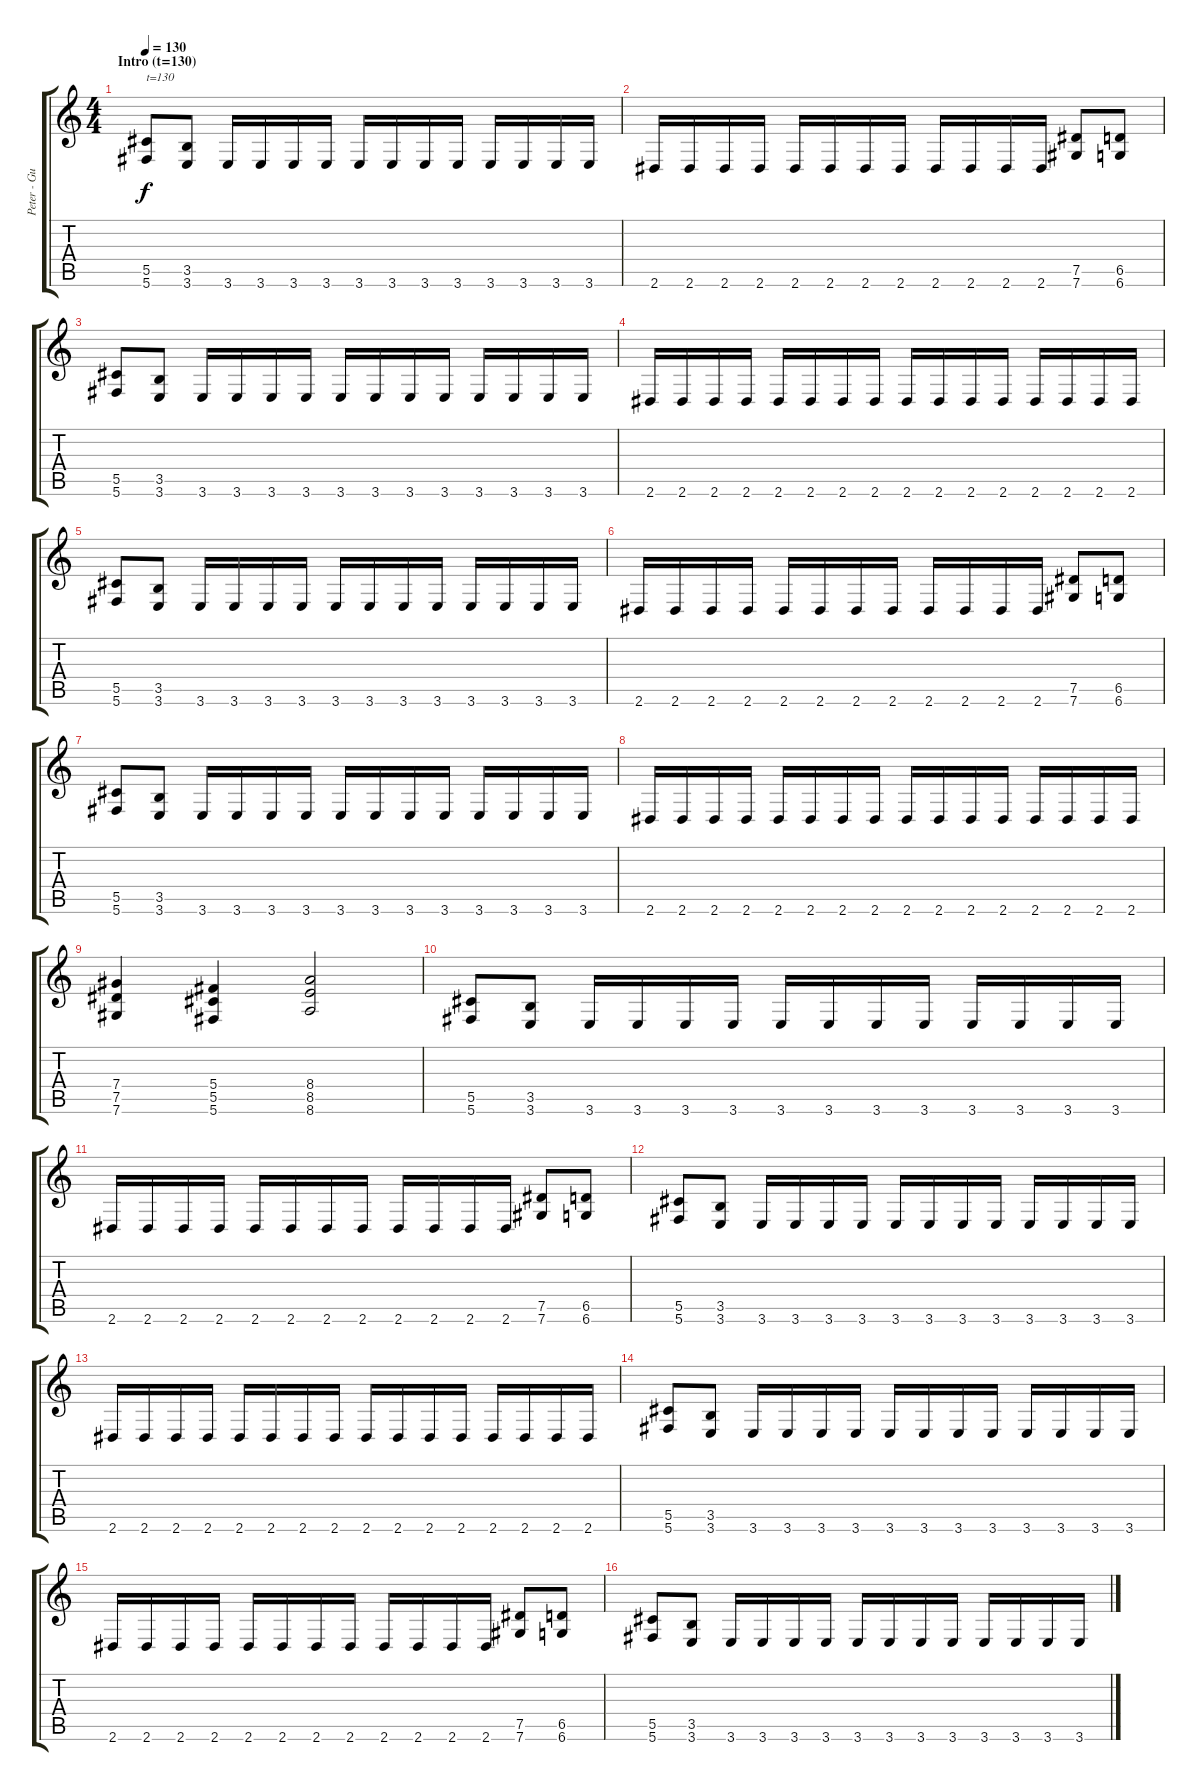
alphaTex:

\track ("Peter - Guitar" "Peter - Gu") {instrument distortionguitar}
\staff {score tabs}
\tuning (Eb4 Bb3 Gb3 Db3 Ab2 Db2) {hide}
\ts (4 4)
\section ("" "Intro (t=130)")
\tempo 130
\clef g2
\ks c
(5.5 5.6).8{txt "t=130" dy f volume 12 balance 2 instrument distortionguitar} (3.5 3.6).8 3.6.16 3.6.16 3.6.16 3.6.16 3.6.16 3.6.16 3.6.16 3.6.16 3.6.16 3.6.16 3.6.16 3.6.16 |
2.6.16 2.6.16 2.6.16 2.6.16 2.6.16 2.6.16 2.6.16 2.6.16 2.6.16 2.6.16 2.6.16 2.6.16 (7.5 7.6).8 (6.5 6.6).8 |
(5.5 5.6).8 (3.5 3.6).8 3.6.16 3.6.16 3.6.16 3.6.16 3.6.16 3.6.16 3.6.16 3.6.16 3.6.16 3.6.16 3.6.16 3.6.16 |
2.6.16 2.6.16 2.6.16 2.6.16 2.6.16 2.6.16 2.6.16 2.6.16 2.6.16 2.6.16 2.6.16 2.6.16 2.6.16 2.6.16 2.6.16 2.6.16 |
(5.5 5.6).8 (3.5 3.6).8 3.6.16 3.6.16 3.6.16 3.6.16 3.6.16 3.6.16 3.6.16 3.6.16 3.6.16 3.6.16 3.6.16 3.6.16 |
2.6.16 2.6.16 2.6.16 2.6.16 2.6.16 2.6.16 2.6.16 2.6.16 2.6.16 2.6.16 2.6.16 2.6.16 (7.5 7.6).8 (6.5 6.6).8 |
(5.5 5.6).8 (3.5 3.6).8 3.6.16 3.6.16 3.6.16 3.6.16 3.6.16 3.6.16 3.6.16 3.6.16 3.6.16 3.6.16 3.6.16 3.6.16 |
2.6.16 2.6.16 2.6.16 2.6.16 2.6.16 2.6.16 2.6.16 2.6.16 2.6.16 2.6.16 2.6.16 2.6.16 2.6.16 2.6.16 2.6.16 2.6.16 |
(7.4 7.5 7.6).4 (5.4 5.5 5.6).4 (8.4 8.5 8.6).2 |
(5.5 5.6).8 (3.5 3.6).8 3.6.16 3.6.16 3.6.16 3.6.16 3.6.16 3.6.16 3.6.16 3.6.16 3.6.16 3.6.16 3.6.16 3.6.16 |
2.6.16 2.6.16 2.6.16 2.6.16 2.6.16 2.6.16 2.6.16 2.6.16 2.6.16 2.6.16 2.6.16 2.6.16 (7.5 7.6).8 (6.5 6.6).8 |
(5.5 5.6).8 (3.5 3.6).8 3.6.16 3.6.16 3.6.16 3.6.16 3.6.16 3.6.16 3.6.16 3.6.16 3.6.16 3.6.16 3.6.16 3.6.16 |
2.6.16 2.6.16 2.6.16 2.6.16 2.6.16 2.6.16 2.6.16 2.6.16 2.6.16 2.6.16 2.6.16 2.6.16 2.6.16 2.6.16 2.6.16 2.6.16 |
(5.5 5.6).8 (3.5 3.6).8 3.6.16 3.6.16 3.6.16 3.6.16 3.6.16 3.6.16 3.6.16 3.6.16 3.6.16 3.6.16 3.6.16 3.6.16 |
2.6.16 2.6.16 2.6.16 2.6.16 2.6.16 2.6.16 2.6.16 2.6.16 2.6.16 2.6.16 2.6.16 2.6.16 (7.5 7.6).8 (6.5 6.6).8 |
(5.5 5.6).8 (3.5 3.6).8 3.6.16 3.6.16 3.6.16 3.6.16 3.6.16 3.6.16 3.6.16 3.6.16 3.6.16 3.6.16 3.6.16 3.6.16
